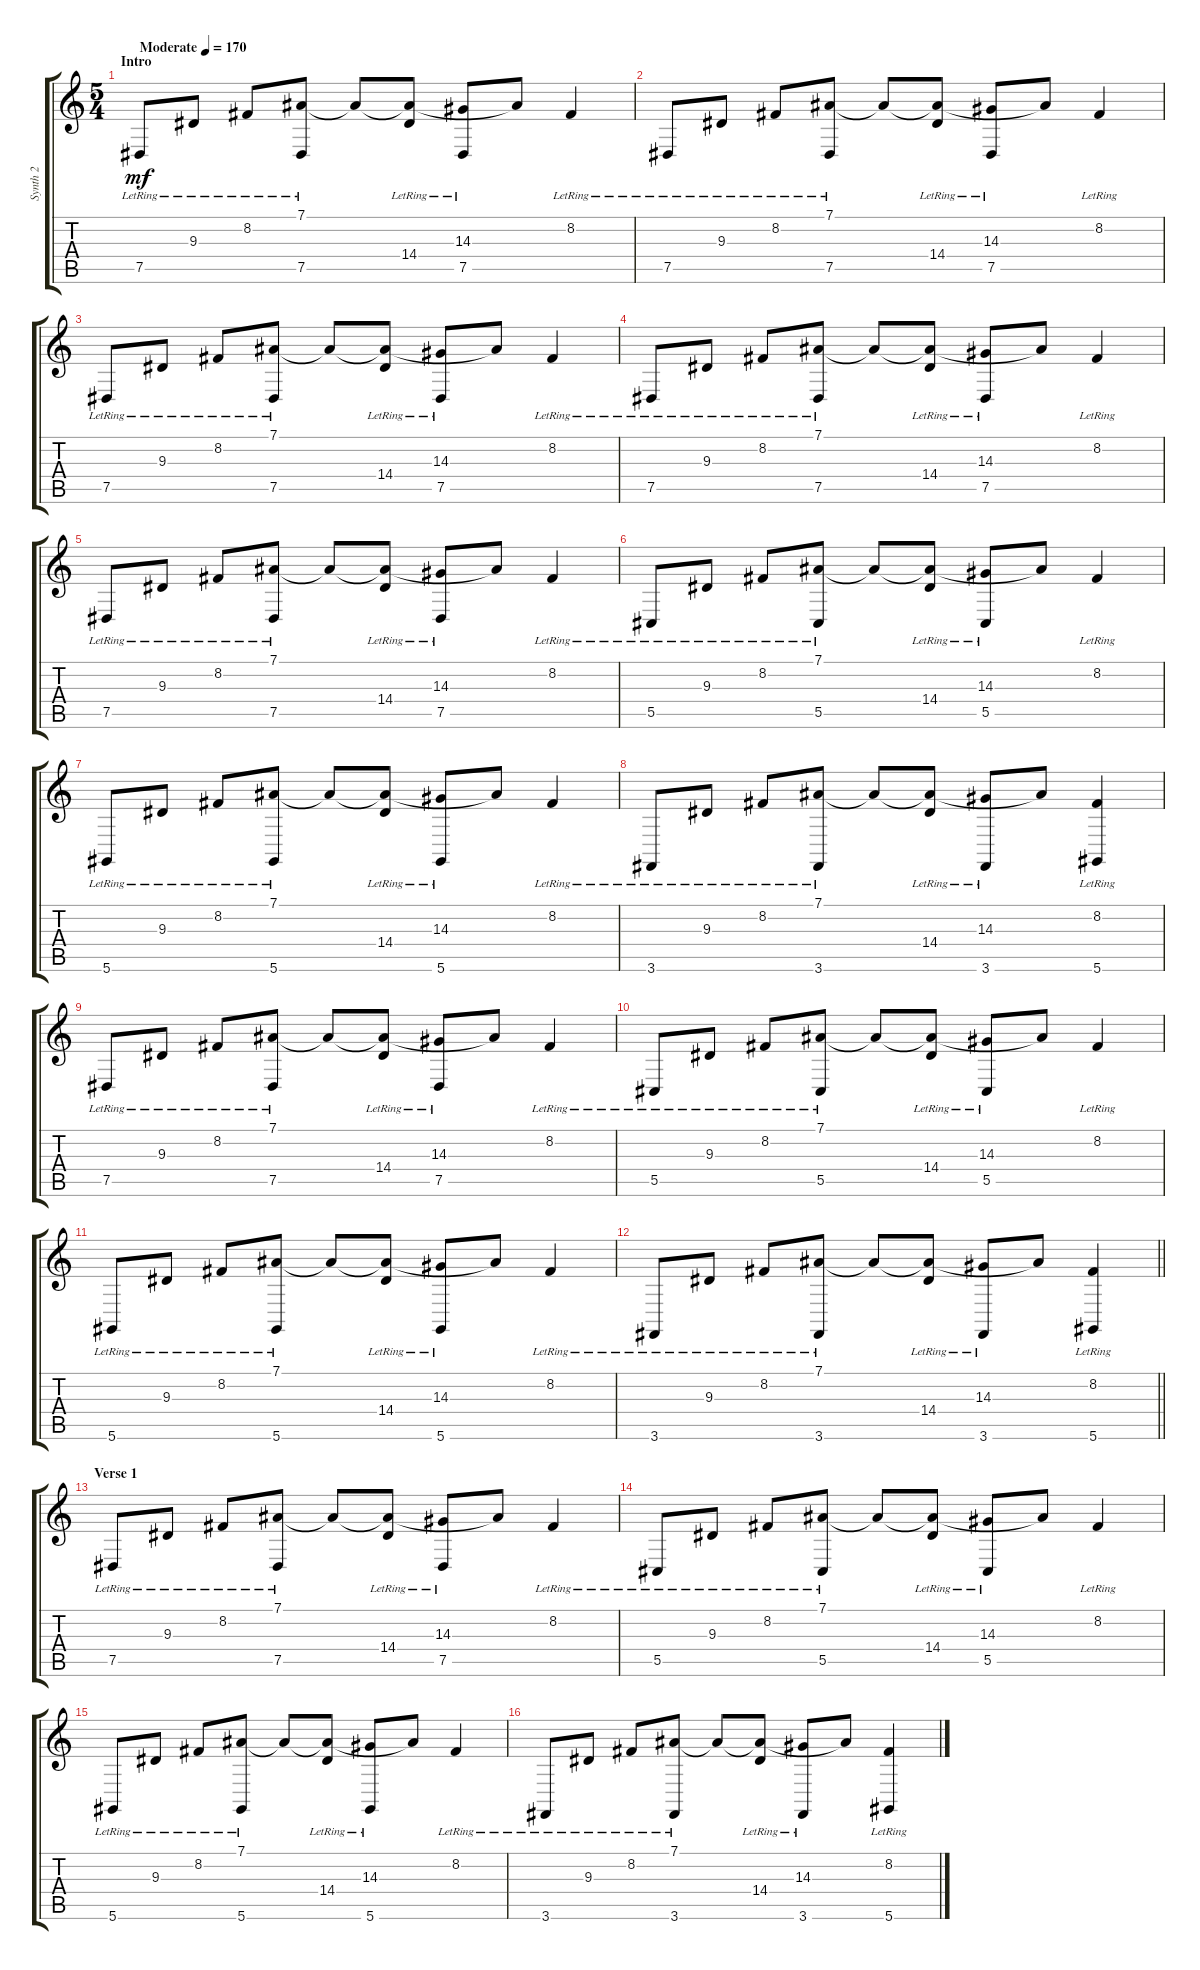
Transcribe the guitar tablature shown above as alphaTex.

\track ("Synth 2" "Synth 2") {instrument electricpiano1}
\staff {score tabs}
\tuning (Eb4 Bb3 Gb3 Db3 Ab2 Eb2) {hide}
\ts (5 4)
\section ("" "Intro")
\tempo (170 "Moderate")
\clef g2
\ks c
7.5{lr}.8{dy mf instrument electricpiano1} 9.3{lr}.8 8.2{lr}.8 (7.1{lr} 7.5{lr}).8 7.1{t}.8 (7.1{t} 14.4{lr}).8 (14.3{lr} 7.5{lr}).8 7.1{t}.8 8.2{lr}.4 |
7.5{lr}.8 9.3{lr}.8 8.2{lr}.8 (7.1{lr} 7.5{lr}).8 7.1{t}.8 (7.1{t} 14.4{lr}).8 (14.3{lr} 7.5{lr}).8 7.1{t}.8 8.2{lr}.4 |
7.5{lr}.8 9.3{lr}.8 8.2{lr}.8 (7.1{lr} 7.5{lr}).8 7.1{t}.8 (7.1{t} 14.4{lr}).8 (14.3{lr} 7.5{lr}).8 7.1{t}.8 8.2{lr}.4 |
7.5{lr}.8 9.3{lr}.8 8.2{lr}.8 (7.1{lr} 7.5{lr}).8 7.1{t}.8 (7.1{t} 14.4{lr}).8 (14.3{lr} 7.5{lr}).8 7.1{t}.8 8.2{lr}.4 |
7.5{lr}.8 9.3{lr}.8 8.2{lr}.8 (7.1{lr} 7.5{lr}).8 7.1{t}.8 (7.1{t} 14.4{lr}).8 (14.3{lr} 7.5{lr}).8 7.1{t}.8 8.2{lr}.4 |
5.5{lr}.8 9.3{lr}.8 8.2{lr}.8 (7.1{lr} 5.5{lr}).8 7.1{t}.8 (7.1{t} 14.4{lr}).8 (14.3{lr} 5.5{lr}).8 7.1{t}.8 8.2{lr}.4 |
5.6{lr}.8 9.3{lr}.8 8.2{lr}.8 (7.1{lr} 5.6{lr}).8 7.1{t}.8 (7.1{t} 14.4{lr}).8 (14.3{lr} 5.6{lr}).8 7.1{t}.8 8.2{lr}.4 |
3.6{lr}.8 9.3{lr}.8 8.2{lr}.8 (7.1{lr} 3.6{lr}).8 7.1{t}.8 (7.1{t} 14.4{lr}).8 (14.3{lr} 3.6{lr}).8 7.1{t}.8 (8.2{lr} 5.6{lr}).4 |
7.5{lr}.8 9.3{lr}.8 8.2{lr}.8 (7.1{lr} 7.5{lr}).8 7.1{t}.8 (7.1{t} 14.4{lr}).8 (14.3{lr} 7.5{lr}).8 7.1{t}.8 8.2{lr}.4 |
5.5{lr}.8 9.3{lr}.8 8.2{lr}.8 (7.1{lr} 5.5{lr}).8 7.1{t}.8 (7.1{t} 14.4{lr}).8 (14.3{lr} 5.5{lr}).8 7.1{t}.8 8.2{lr}.4 |
5.6{lr}.8 9.3{lr}.8 8.2{lr}.8 (7.1{lr} 5.6{lr}).8 7.1{t}.8 (7.1{t} 14.4{lr}).8 (14.3{lr} 5.6{lr}).8 7.1{t}.8 8.2{lr}.4 |
\barLineRight lightlight
3.6{lr}.8 9.3{lr}.8 8.2{lr}.8 (7.1{lr} 3.6{lr}).8 7.1{t}.8 (7.1{t} 14.4{lr}).8 (14.3{lr} 3.6{lr}).8 7.1{t}.8 (8.2{lr} 5.6{lr}).4 |
\section ("" "Verse 1")
7.5{lr}.8 9.3{lr}.8 8.2{lr}.8 (7.1{lr} 7.5{lr}).8 7.1{t}.8 (7.1{t} 14.4{lr}).8 (14.3{lr} 7.5{lr}).8 7.1{t}.8 8.2{lr}.4 |
5.5{lr}.8 9.3{lr}.8 8.2{lr}.8 (7.1{lr} 5.5{lr}).8 7.1{t}.8 (7.1{t} 14.4{lr}).8 (14.3{lr} 5.5{lr}).8 7.1{t}.8 8.2{lr}.4 |
5.6{lr}.8 9.3{lr}.8 8.2{lr}.8 (7.1{lr} 5.6{lr}).8 7.1{t}.8 (7.1{t} 14.4{lr}).8 (14.3{lr} 5.6{lr}).8 7.1{t}.8 8.2{lr}.4 |
3.6{lr}.8 9.3{lr}.8 8.2{lr}.8 (7.1{lr} 3.6{lr}).8 7.1{t}.8 (7.1{t} 14.4{lr}).8 (14.3{lr} 3.6{lr}).8 7.1{t}.8 (8.2{lr} 5.6{lr}).4
